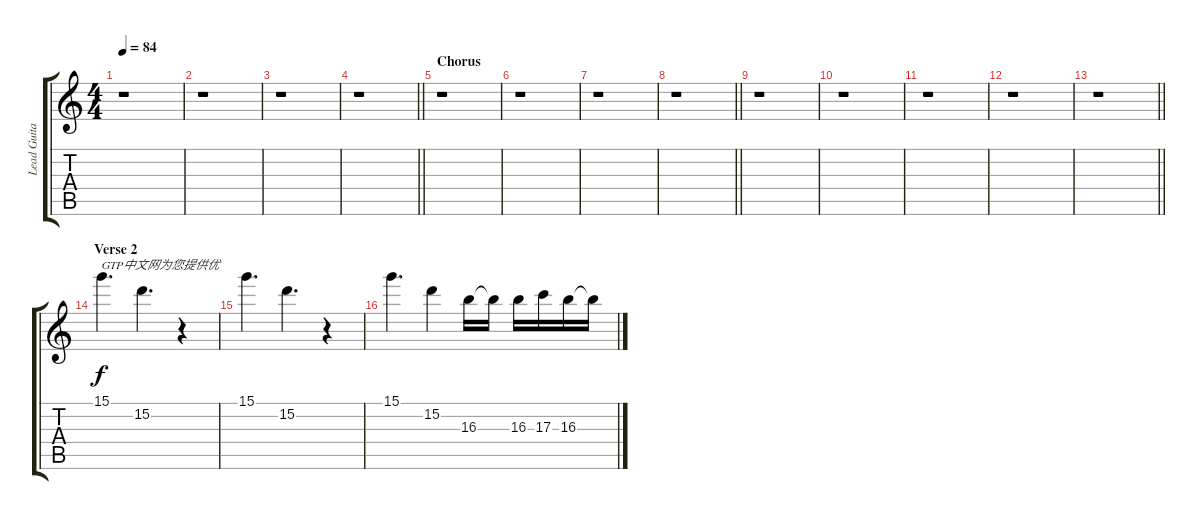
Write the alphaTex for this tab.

\track ("Lead Guitar" "Lead Guita") {instrument acousticguitarnylon}
\staff {score tabs}
\tuning (E4 B3 G3 D3 A2 E2) {hide}
\ts (4 4)
\tempo 84
\clef g2
\ks c
r.1{dy f} |
r.1 |
r.1 |
\barLineRight lightlight
r.1 |
\section ("" "Chorus")
r.1 |
r.1 |
r.1 |
\barLineRight lightlight
r.1 |
r.1 |
r.1 |
r.1 |
r.1 |
\barLineRight lightlight
r.1 |
\section ("" "Verse 2")
15.1.4{d txt "GTP中文网为您提供优"} 15.2.4{d} r.4 |
15.1.4{d} 15.2.4{d} r.4 |
15.1.4{d} 15.2.4 16.3.16 16.3{t}.16 16.3.16 17.3.16 16.3.16 16.3{t}.16
